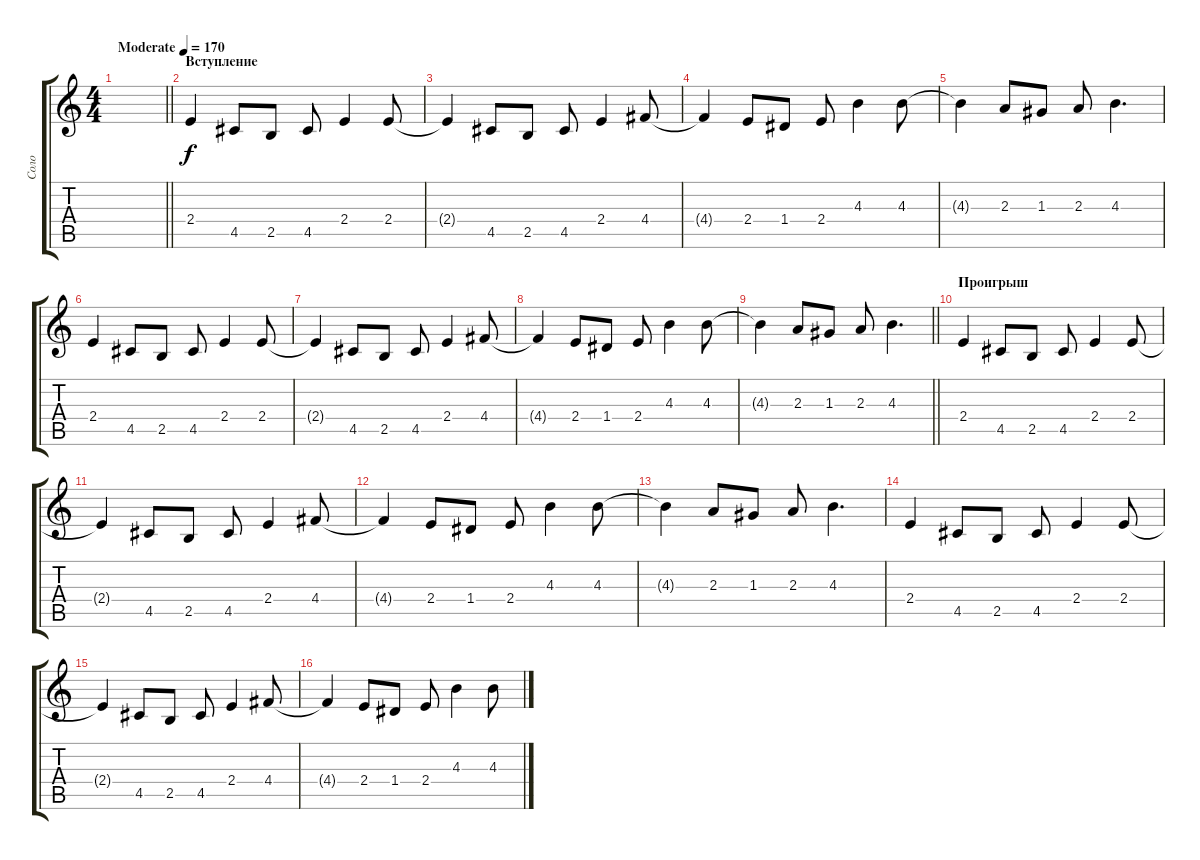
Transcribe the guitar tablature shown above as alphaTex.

\track ("Соло" "Соло") {instrument overdrivenguitar}
\staff {score tabs}
\tuning (E4 B3 G3 D3 A2 E2) {hide}
\ts (4 4)
\tempo (170 "Moderate")
\clef g2
\barLineRight lightlight
\ks c
|
\section ("" "Вступление")
2.4.4 4.5.8 2.5.8 4.5.8 2.4.4 2.4.8 |
2.4{t}.4 4.5.8 2.5.8 4.5.8 2.4.4 4.4.8 |
4.4{t}.4 2.4.8 1.4.8 2.4.8 4.3.4 4.3.8 |
4.3{t}.4 2.3.8 1.3.8 2.3.8 4.3.4{d} |
2.4.4 4.5.8 2.5.8 4.5.8 2.4.4 2.4.8 |
2.4{t}.4 4.5.8 2.5.8 4.5.8 2.4.4 4.4.8 |
4.4{t}.4 2.4.8 1.4.8 2.4.8 4.3.4 4.3.8 |
\barLineRight lightlight
4.3{t}.4 2.3.8 1.3.8 2.3.8 4.3.4{d} |
\section ("" "Проигрыш")
2.4.4 4.5.8 2.5.8 4.5.8 2.4.4 2.4.8 |
2.4{t}.4 4.5.8 2.5.8 4.5.8 2.4.4 4.4.8 |
4.4{t}.4 2.4.8 1.4.8 2.4.8 4.3.4 4.3.8 |
4.3{t}.4 2.3.8 1.3.8 2.3.8 4.3.4{d} |
2.4.4 4.5.8 2.5.8 4.5.8 2.4.4 2.4.8 |
2.4{t}.4 4.5.8 2.5.8 4.5.8 2.4.4 4.4.8 |
4.4{t}.4 2.4.8 1.4.8 2.4.8 4.3.4 4.3.8
